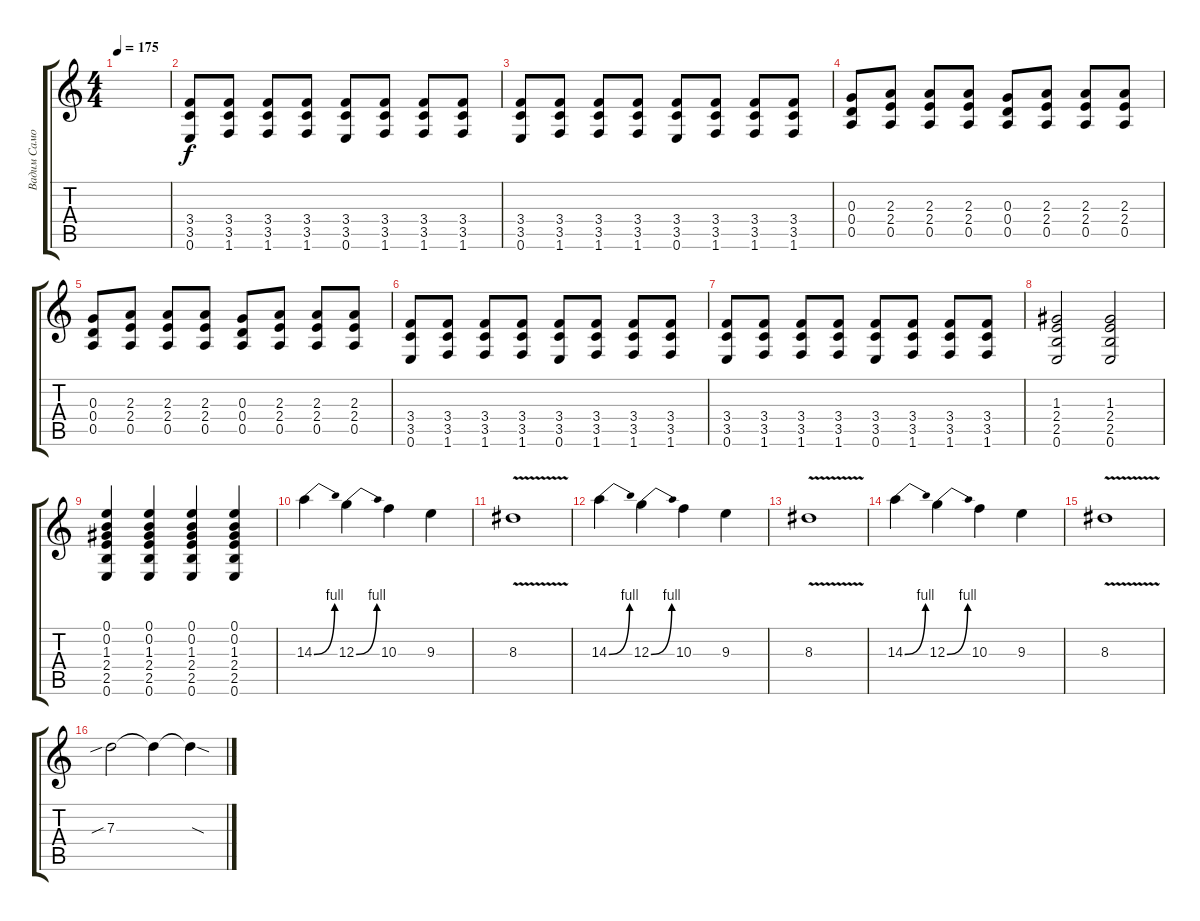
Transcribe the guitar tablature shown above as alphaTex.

\track ("Вадим Самойлов" "Вадим Само") {instrument overdrivenguitar}
\staff {score tabs}
\tuning (E4 B3 G3 D3 A2 E2) {hide}
\ts (4 4)
\tempo 175
\clef g2
\ks c
|
(3.4 3.5 0.6).8{instrument overdrivenguitar} (3.4 3.5 1.6).8 (3.4 3.5 1.6).8 (3.4 3.5 1.6).8 (3.4 3.5 0.6).8 (3.4 3.5 1.6).8 (3.4 3.5 1.6).8 (3.4 3.5 1.6).8 |
(3.4 3.5 0.6).8 (3.4 3.5 1.6).8 (3.4 3.5 1.6).8 (3.4 3.5 1.6).8 (3.4 3.5 0.6).8 (3.4 3.5 1.6).8 (3.4 3.5 1.6).8 (3.4 3.5 1.6).8 |
(0.3 0.4 0.5).8 (2.3 2.4 0.5).8 (2.3 2.4 0.5).8 (2.3 2.4 0.5).8 (0.3 0.4 0.5).8 (2.3 2.4 0.5).8 (2.3 2.4 0.5).8 (2.3 2.4 0.5).8 |
(0.3 0.4 0.5).8 (2.3 2.4 0.5).8 (2.3 2.4 0.5).8 (2.3 2.4 0.5).8 (0.3 0.4 0.5).8 (2.3 2.4 0.5).8 (2.3 2.4 0.5).8 (2.3 2.4 0.5).8 |
(3.4 3.5 0.6).8 (3.4 3.5 1.6).8 (3.4 3.5 1.6).8 (3.4 3.5 1.6).8 (3.4 3.5 0.6).8 (3.4 3.5 1.6).8 (3.4 3.5 1.6).8 (3.4 3.5 1.6).8 |
(3.4 3.5 0.6).8 (3.4 3.5 1.6).8 (3.4 3.5 1.6).8 (3.4 3.5 1.6).8 (3.4 3.5 0.6).8 (3.4 3.5 1.6).8 (3.4 3.5 1.6).8 (3.4 3.5 1.6).8 |
(1.3 2.4 2.5 0.6).2 (1.3 2.4 2.5 0.6).2 |
(0.1 0.2 1.3 2.4 2.5 0.6).4 (0.1 0.2 1.3 2.4 2.5 0.6).4 (0.1 0.2 1.3 2.4 2.5 0.6).4 (0.1 0.2 1.3 2.4 2.5 0.6).4 |
14.3{be (bend 0 0 60 4)}.4 12.3{be (bend 0 0 60 4)}.4 10.3.4 9.3.4 |
8.3{v}.1 |
14.3{be (bend 0 0 60 4)}.4 12.3{be (bend 0 0 60 4)}.4 10.3.4 9.3.4 |
8.3{v}.1 |
14.3{be (bend 0 0 60 4)}.4 12.3{be (bend 0 0 60 4)}.4 10.3.4 9.3.4 |
8.3{v}.1 |
7.3{sib}.2 7.3{t}.4 7.3{sod t}.4
